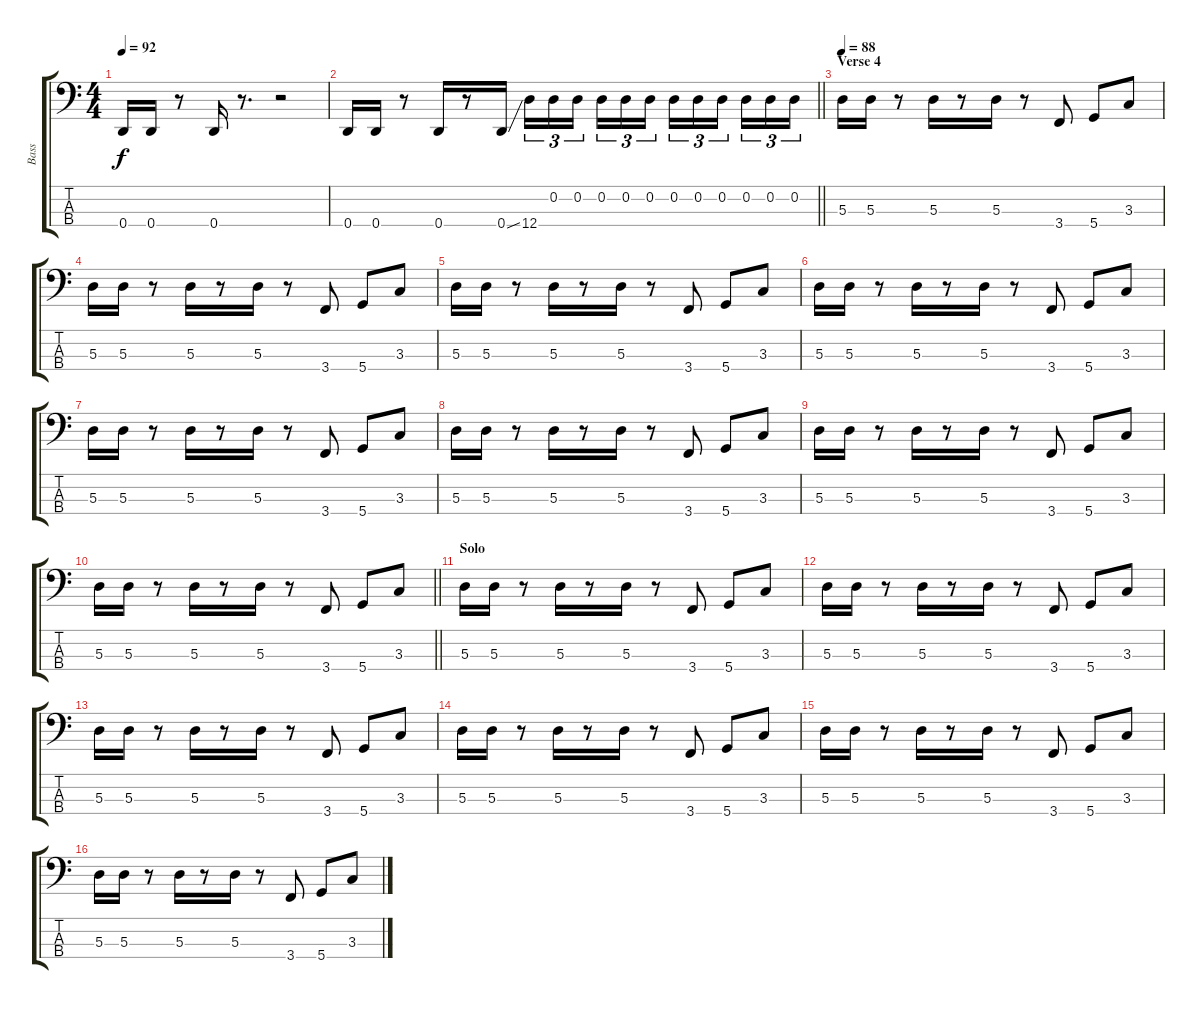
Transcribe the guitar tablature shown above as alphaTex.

\track ("Bass" "Bass") {instrument slapbass2}
\staff {score tabs}
\tuning (G2 D2 A1 D1) {hide}
\ts (4 4)
\tempo 92
\clef f4
\ks c
0.4.16{dy f} 0.4.16 r.8 0.4.16 r.8{d} r.2 |
\barLineRight lightlight
0.4.16 0.4.16 r.8 0.4.16 r.8 0.4{ss}.16 12.4.16{tu (3 2)} 0.2.16{tu (3 2)} 0.2.16{tu (3 2) beam splitsecondary} 0.2.16{tu (3 2)} 0.2.16{tu (3 2)} 0.2.16{tu (3 2)} 0.2.16{tu (3 2)} 0.2.16{tu (3 2)} 0.2.16{tu (3 2) beam splitsecondary} 0.2.16{tu (3 2)} 0.2.16{tu (3 2)} 0.2.16{tu (3 2)} |
\section ("" "Verse 4")
\tempo 88
5.3.16 5.3.16 r.8 5.3.16 r.8 5.3.16 r.8 3.4.8 5.4.8 3.3.8 |
5.3.16 5.3.16 r.8 5.3.16 r.8 5.3.16 r.8 3.4.8 5.4.8 3.3.8 |
5.3.16 5.3.16 r.8 5.3.16 r.8 5.3.16 r.8 3.4.8 5.4.8 3.3.8 |
5.3.16 5.3.16 r.8 5.3.16 r.8 5.3.16 r.8 3.4.8 5.4.8 3.3.8 |
5.3.16 5.3.16 r.8 5.3.16 r.8 5.3.16 r.8 3.4.8 5.4.8 3.3.8 |
5.3.16 5.3.16 r.8 5.3.16 r.8 5.3.16 r.8 3.4.8 5.4.8 3.3.8 |
5.3.16 5.3.16 r.8 5.3.16 r.8 5.3.16 r.8 3.4.8 5.4.8 3.3.8 |
\barLineRight lightlight
5.3.16 5.3.16 r.8 5.3.16 r.8 5.3.16 r.8 3.4.8 5.4.8 3.3.8 |
\section ("" "Solo")
5.3.16 5.3.16 r.8 5.3.16 r.8 5.3.16 r.8 3.4.8 5.4.8 3.3.8 |
5.3.16 5.3.16 r.8 5.3.16 r.8 5.3.16 r.8 3.4.8 5.4.8 3.3.8 |
5.3.16 5.3.16 r.8 5.3.16 r.8 5.3.16 r.8 3.4.8 5.4.8 3.3.8 |
5.3.16 5.3.16 r.8 5.3.16 r.8 5.3.16 r.8 3.4.8 5.4.8 3.3.8 |
5.3.16 5.3.16 r.8 5.3.16 r.8 5.3.16 r.8 3.4.8 5.4.8 3.3.8 |
5.3.16 5.3.16 r.8 5.3.16 r.8 5.3.16 r.8 3.4.8 5.4.8 3.3.8
